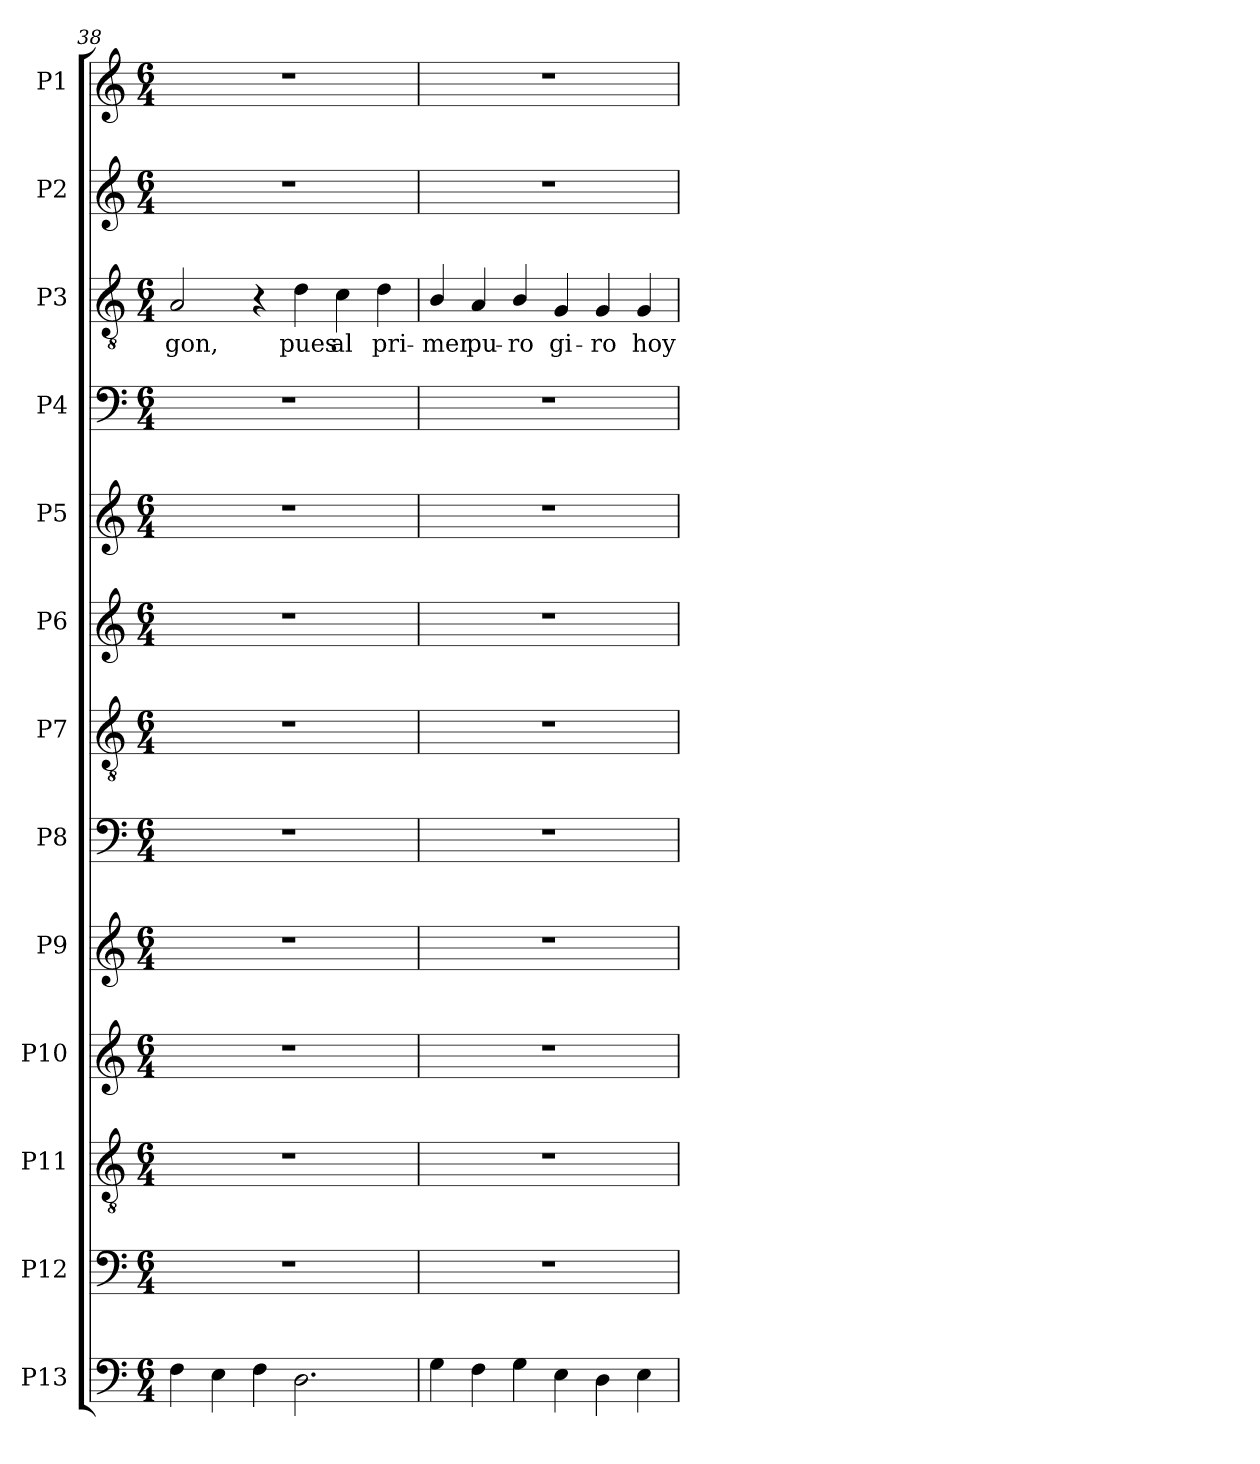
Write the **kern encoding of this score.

**kern	**kern	**kern	**kern	**kern	**kern	**kern	**kern	**kern	**kern	**kern	**text	**kern	**kern
*part13	*part12	*part11	*part10	*part9	*part8	*part7	*part6	*part5	*part4	*part3	*part3	*part2	*part1
*staff13	*staff12	*staff11	*staff10	*staff9	*staff8	*staff7	*staff6	*staff5	*staff4	*staff3	*staff3	*staff2	*staff1
*I"P13	*I"P12	*I"P11	*I"P10	*I"P9	*I"P8	*I"P7	*I"P6	*I"P5	*I"P4	*I"P3	*	*I"P2	*I"P1
!!LO:LB:g=z
*clefF4	*clefF4	*clefGv2	*clefG2	*clefG2	*clefF4	*clefGv2	*clefG2	*clefG2	*clefF4	*clefGv2	*	*clefG2	*clefG2
*	*	*ITrd7c12	*	*	*	*ITrd7c12	*	*	*	*ITrd7c12	*	*	*
*k[]	*k[]	*k[]	*k[]	*k[]	*k[]	*k[]	*k[]	*k[]	*k[]	*k[]	*	*k[]	*k[]
*C:	*C:	*C:	*C:	*C:	*C:	*C:	*C:	*C:	*C:	*C:	*	*C:	*C:
*M6/4	*M6/4	*M6/4	*M6/4	*M6/4	*M6/4	*M6/4	*M6/4	*M6/4	*M6/4	*M6/4	*	*M6/4	*M6/4
=38	=38	=38	=38	=38	=38	=38	=38	=38	=38	=38	=38	=38	=38
!	!LO:N:vis=1	!LO:N:vis=1	!LO:N:vis=1	!LO:N:vis=1	!LO:N:vis=1	!LO:N:vis=1	!LO:N:vis=1	!LO:N:vis=1	!LO:N:vis=1	!	!	!	!
!	!	!	!	!	!	!	!	!	!	!	!LO:LY:b:color=#000000	!LO:N:vis=1	!LO:N:vis=1
4Fi\	1.r	1.r	1.r	1.r	1.r	1.r	1.r	1.r	1.r	2AAi/	-gon,	1.r	1.r
4Ei\	.	.	.	.	.	.	.	.	.	.	.	.	.
4Fi\	.	.	.	.	.	.	.	.	.	4r	.	.	.
!	!	!	!	!	!	!	!	!	!	!	!LO:LY:b:color=#000000	!	!
2.Di\	.	.	.	.	.	.	.	.	.	4Di\	pues	.	.
!	!	!	!	!	!	!	!	!	!	!	!LO:LY:b:color=#000000	!	!
.	.	.	.	.	.	.	.	.	.	4Ci\	al	.	.
!	!	!	!	!	!	!	!	!	!	!	!LO:LY:b:color=#000000	!	!
.	.	.	.	.	.	.	.	.	.	4Di\	pri-	.	.
=39	=39	=39	=39	=39	=39	=39	=39	=39	=39	=39	=39	=39	=39
!	!LO:N:vis=1	!LO:N:vis=1	!LO:N:vis=1	!LO:N:vis=1	!LO:N:vis=1	!LO:N:vis=1	!LO:N:vis=1	!LO:N:vis=1	!LO:N:vis=1	!	!	!	!
!	!	!	!	!	!	!	!	!	!	!	!LO:LY:b:color=#000000	!LO:N:vis=1	!LO:N:vis=1
4Gi\	1.r	1.r	1.r	1.r	1.r	1.r	1.r	1.r	1.r	4BBi/	-mer	1.r	1.r
!	!	!	!	!	!	!	!	!	!	!	!LO:LY:b:color=#000000	!	!
4Fi\	.	.	.	.	.	.	.	.	.	4AAi/	pu-	.	.
!	!	!	!	!	!	!	!	!	!	!	!LO:LY:b:color=#000000	!	!
4Gi\	.	.	.	.	.	.	.	.	.	4BBi/	-ro	.	.
!	!	!	!	!	!	!	!	!	!	!	!LO:LY:b:color=#000000	!	!
4Ei\	.	.	.	.	.	.	.	.	.	4GGi/	gi-	.	.
!	!	!	!	!	!	!	!	!	!	!	!LO:LY:b:color=#000000	!	!
4Di\	.	.	.	.	.	.	.	.	.	4GGi/	-ro	.	.
!	!	!	!	!	!	!	!	!	!	!	!LO:LY:b:color=#000000	!	!
4Ei\	.	.	.	.	.	.	.	.	.	4GGi/	hoy	.	.
=	=	=	=	=	=	=	=	=	=	=	=	=	=
*-	*-	*-	*-	*-	*-	*-	*-	*-	*-	*-	*-	*-	*-
